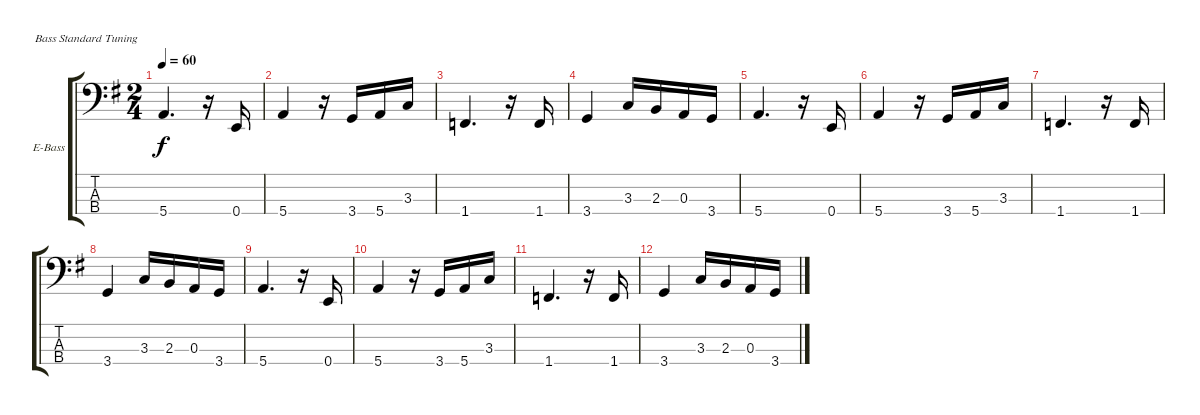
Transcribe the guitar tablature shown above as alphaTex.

\defaultSystemsLayout 4
\bracketExtendMode groupsimilarinstruments
\firstSystemTrackNameOrientation horizontal
\otherSystemsTrackNameOrientation horizontal
\track ("Electric Bass" "E-Bass") {instrument electricbassfinger}
\staff {score tabs}
\tuning (G2 D2 A1 E1)
\ts (2 4)
\tempo 60
\clef f4
\ks eminor
5.4.4{d dy f} r.16 0.4.16 |
5.4.4 r.16 3.4.16 5.4.16 3.3.16 |
1.4.4{d} r.16 1.4.16 |
3.4.4 3.3.16 2.3.16 0.3.16 3.4.16 |
5.4.4{d} r.16 0.4.16 |
5.4.4 r.16 3.4.16 5.4.16 3.3.16 |
1.4.4{d} r.16 1.4.16 |
3.4.4 3.3.16 2.3.16 0.3.16 3.4.16 |
5.4.4{d} r.16 0.4.16 |
5.4.4 r.16 3.4.16 5.4.16 3.3.16 |
1.4.4{d} r.16 1.4.16 |
3.4.4 3.3.16 2.3.16 0.3.16 3.4.16
